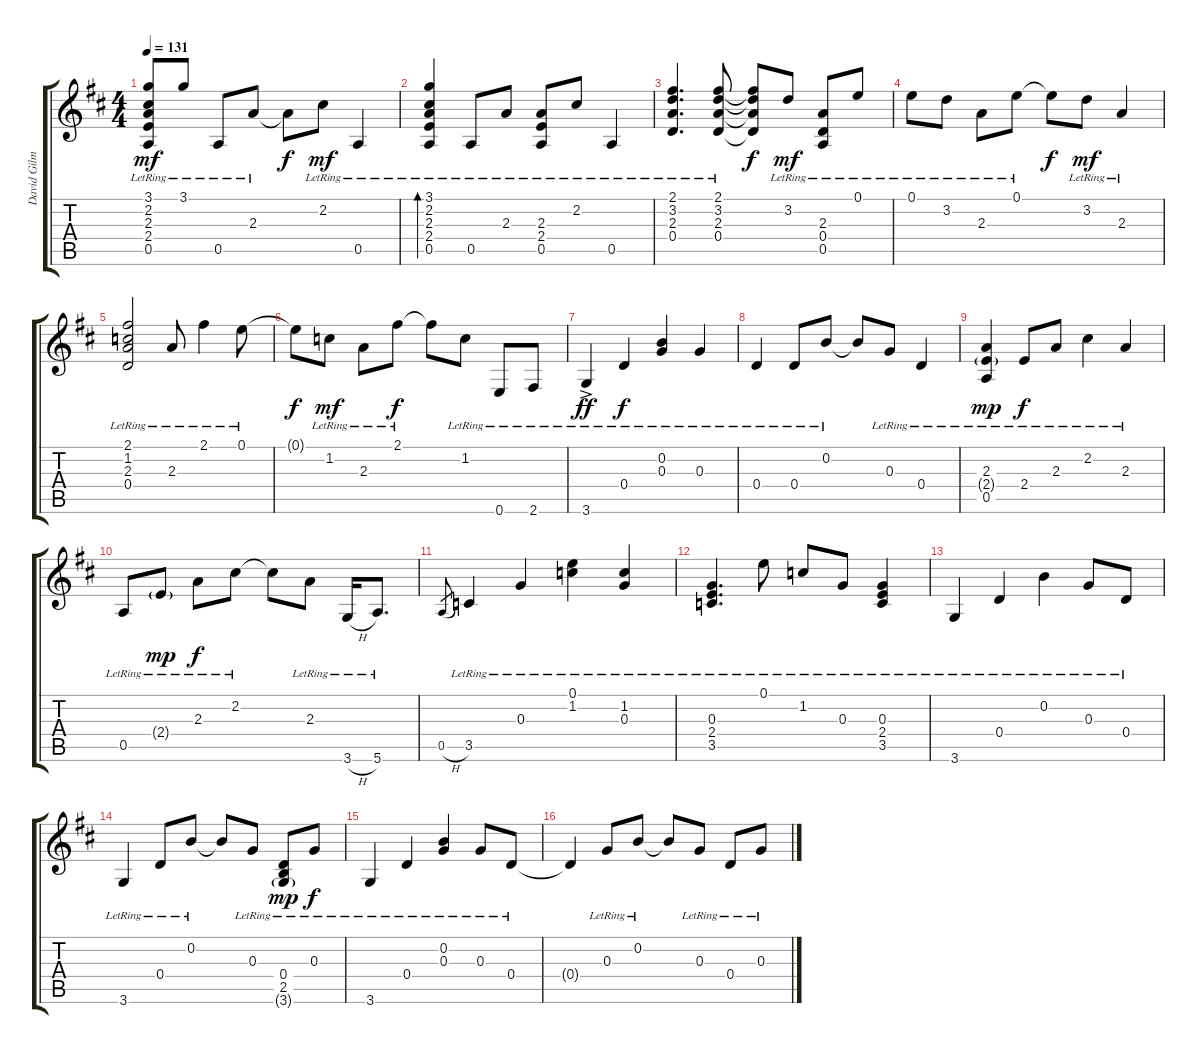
\track ("David Gilmour" "David Gilm") {instrument acousticguitarsteel}
\staff {score tabs}
\tuning (E4 B3 G3 D3 A2 E2) {hide}
\ts (4 4)
\tempo 131
\clef g2
\ks d
(3.1{lr} 2.2{lr} 2.3{lr} 2.4{lr} 0.5{lr}).8{dy mf} 3.1{lr}.8 0.5{lr}.8 2.3{lr}.8 2.3{t}.8{dy f} 2.2{lr}.8{dy mf} 0.5{lr}.4 |
(3.1{lr} 2.2{lr} 2.3{lr} 2.4{lr} 0.5{lr}).4{bd 120} 0.5{lr}.8 2.3{lr}.8 (2.3{lr} 2.4{lr} 0.5{lr}).8 2.2{lr}.8 0.5{lr}.4 |
(2.1{lr} 3.2{lr} 2.3{lr} 0.4{lr}).4{d} (2.1{lr} 3.2{lr} 2.3{lr} 0.4{lr}).8 (2.1{t} 3.2{t} 2.3{t} 0.4{t}).8{dy f} 3.2{lr}.8{dy mf} (2.3{lr} 0.4{lr} 0.5{lr}).8 0.1{lr}.8 |
0.1{lr}.8 3.2{lr}.8 2.3{lr}.8 0.1{lr}.8 0.1{t}.8{dy f} 3.2{lr}.8{dy mf} 2.3{lr}.4 |
(2.1{lr} 1.2{lr} 2.3{lr} 0.4{lr}).2 2.3{lr}.8 2.1{lr}.4 0.1{lr}.8 |
0.1{t}.8{dy f} 1.2{lr}.8{dy mf} 2.3{lr}.8 2.1{lr}.8{dy f} 2.1{t}.8 1.2{lr}.8 0.6{lr}.8 2.6{lr}.8 |
3.6{ac lr}.4{dy ff} 0.4{lr}.4{dy f} (0.2{lr} 0.3{lr}).4 0.3{lr}.4 |
0.4{lr}.4 0.4{lr}.8 0.2{lr}.8 0.2{t}.8 0.3{lr}.8 0.4{lr}.4 |
(2.3{lr} 2.4{g lr} 0.5{lr}).4{dy mp} 2.4{lr}.8{dy f} 2.3{lr}.8 2.2{lr}.4 2.3{lr}.4 |
0.5{lr}.8 2.4{g lr}.8{dy mp} 2.3{lr}.8{dy f} 2.2{lr}.8 2.2{t}.8 2.3{lr}.8 3.6{h lr}.16 5.6{lr}.8{d} |
0.5{h}.8{gr} 3.5{lr}.4 0.3{lr}.4 (0.1{lr} 1.2{lr}).4 (1.2{lr} 0.3{lr}).4 |
(0.3{lr} 2.4{lr} 3.5{lr}).4{d} 0.1{lr}.8 1.2{lr}.8 0.3{lr}.8 (0.3{lr} 2.4{lr} 3.5{lr}).4 |
3.6{lr}.4 0.4{lr}.4 0.2{lr}.4 0.3{lr}.8 0.4{lr}.8 |
3.6{lr}.4 0.4{lr}.8 0.2{lr}.8 0.2{t}.8 0.3{lr}.8 (0.4{lr} 2.5{lr} 3.6{g lr}).8{dy mp} 0.3{lr}.8{dy f} |
3.6{lr}.4 0.4{lr}.4 (0.2{lr} 0.3{lr}).4 0.3{lr}.8 0.4{lr}.8 |
0.4{t}.4 0.3{lr}.8 0.2{lr}.8 0.2{t}.8 0.3{lr}.8 0.4{lr}.8 0.3{lr}.8
